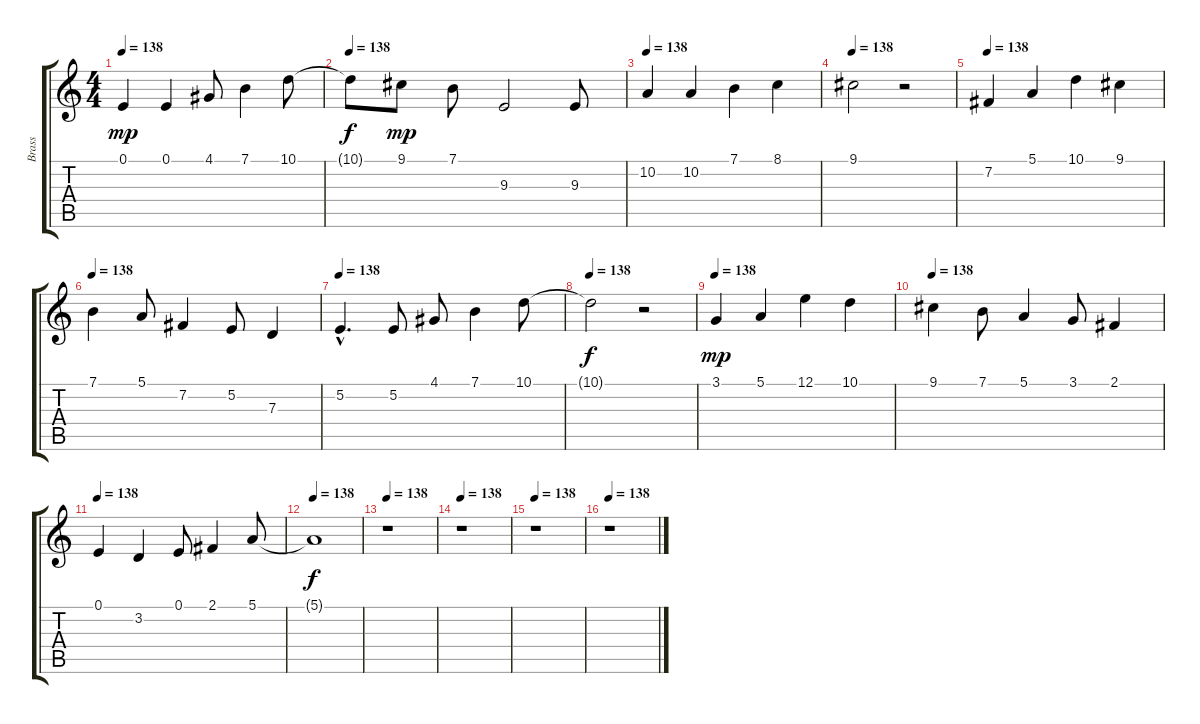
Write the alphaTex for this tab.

\track ("Brass" "Brass") {instrument trumpet}
\staff {score tabs}
\tuning (E4 B3 G3 D3 A2 E2) {hide}
\ts (4 4)
\tempo 138
\clef g2
\ks c
0.1.4{dy mp} 0.1.4 4.1.8 7.1.4 10.1.8 |
\tempo 138
10.1{t}.8{dy f} 9.1.8{dy mp} 7.1.8 9.3.2 9.3.8 |
\tempo 138
10.2.4 10.2.4 7.1.4 8.1.4 |
\tempo 138
9.1.2 r.2 |
\tempo 138
7.2.4 5.1.4 10.1.4 9.1.4 |
\tempo 138
7.1.4 5.1.8 7.2.4 5.2.8 7.3.4 |
\tempo 138
5.2{hac}.4{d} 5.2.8 4.1.8 7.1.4 10.1.8 |
\tempo 138
10.1{t}.2{dy f} r.2 |
\tempo 138
3.1.4{dy mp} 5.1.4 12.1.4 10.1.4 |
\tempo 138
9.1.4 7.1.8 5.1.4 3.1.8 2.1.4 |
\tempo 138
0.1.4 3.2.4 0.1.8 2.1.4 5.1.8 |
\tempo 138
5.1{t}.1{dy f} |
\tempo 138
r.1 |
\tempo 138
r.1 |
\tempo 138
r.1 |
\tempo 138
r.1
